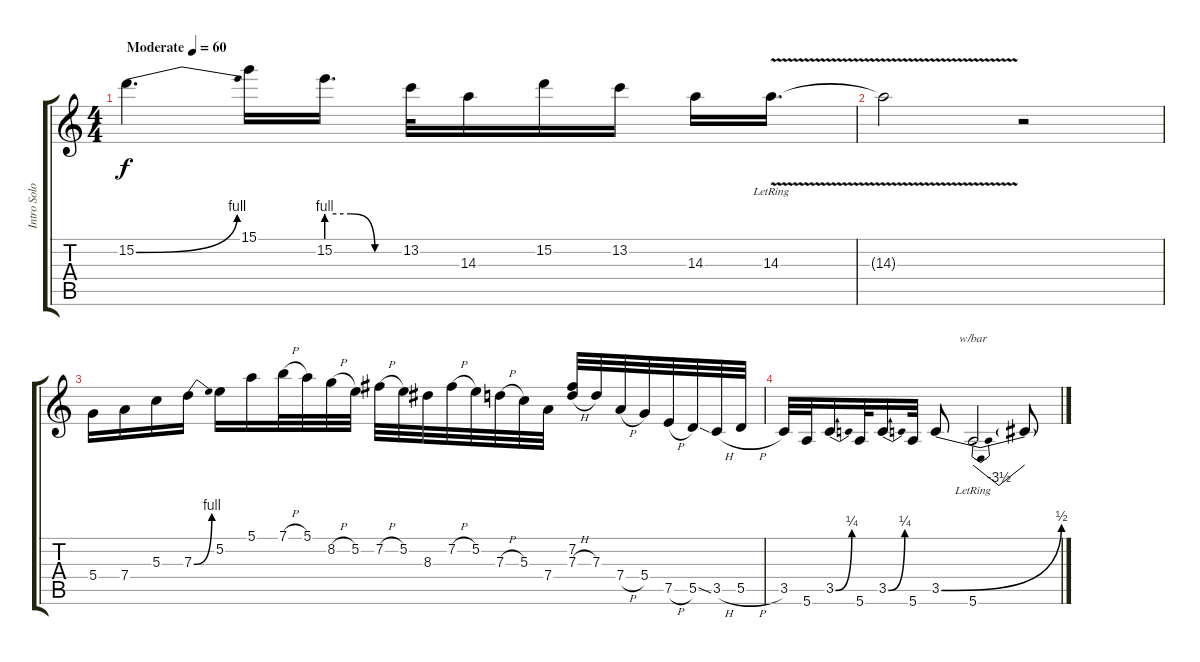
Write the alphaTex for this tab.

\track ("Intro Solo" "Intro Solo") {instrument distortionguitar}
\staff {score tabs}
\tuning (E4 B3 G3 D3 A2 E2) {hide}
\ts (4 4)
\section ("" "")
\tempo (60 "Moderate")
\clef g2
\ks c
15.2{be (bend 0 0 60 4)}.4{d dy f instrument distortionguitar} 15.1.16 15.2{be (custom 0 4 20 4 40 0 60 0)}.16{d} 13.2.32 14.3.16 15.2.16 13.2.16 14.3.16 14.3{v lr}.16{d} |
14.3{t}.2 r.2 |
5.4.16 7.4.16 5.3.16 7.3{be (bend 0 0 60 4)}.16 5.2.16 5.1.16 7.1{h}.32 5.1.32 8.2{h}.32 5.2.32 7.2{h}.32 5.2.32 8.3.32 7.2{h}.32 5.2.32 7.3{h}.32 5.3.32 7.4.32 (7.2 7.3{h}).32 7.3.32 7.4{h}.32 5.4.32 7.5{h}.32 5.5{ss}.32 3.5{h}.32 5.5{h}.32 |
3.5.32 5.6.32 3.5{be (bend 0 0 60 1)}.16 5.6.32 3.5{be (bend 0 0 60 1)}.16 5.6.32 3.5{be (bend 0 0 60 2)}.8 5.6{lr}.2{tbe (dip default 0 0 30 -14 60 0)} 3.5{t}.8
